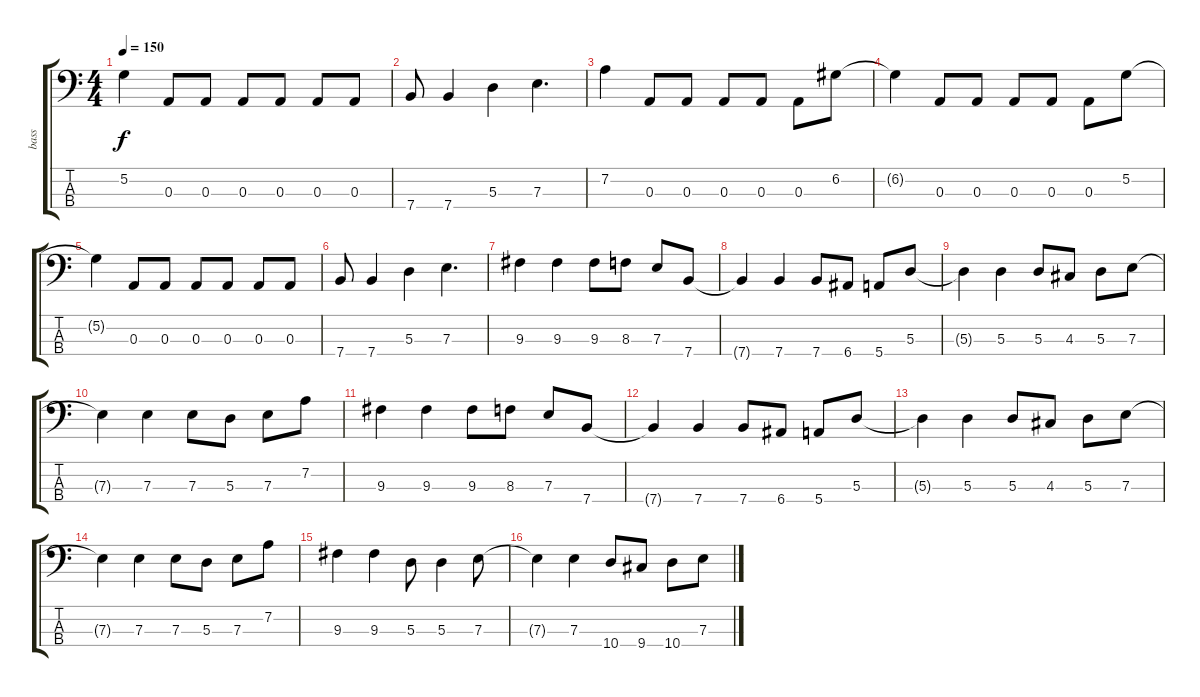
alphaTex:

\track ("bass" "bass") {instrument electricbassfinger}
\staff {score tabs}
\tuning (G2 D2 A1 E1) {hide}
\ts (4 4)
\tempo 150
\clef f4
\ks c
5.2{t}.4{dy f} 0.3.8 0.3.8 0.3.8 0.3.8 0.3.8 0.3.8 |
7.4.8 7.4.4 5.3.4 7.3.4{d} |
7.2.4 0.3.8 0.3.8 0.3.8 0.3.8 0.3.8 6.2.8 |
6.2{t}.4 0.3.8 0.3.8 0.3.8 0.3.8 0.3.8 5.2.8 |
5.2{t}.4 0.3.8 0.3.8 0.3.8 0.3.8 0.3.8 0.3.8 |
7.4.8 7.4.4 5.3.4 7.3.4{d} |
9.3.4 9.3.4 9.3.8 8.3.8 7.3.8 7.4.8 |
7.4{t}.4 7.4.4 7.4.8 6.4.8 5.4.8 5.3.8 |
5.3{t}.4 5.3.4 5.3.8 4.3.8 5.3.8 7.3.8 |
7.3{t}.4 7.3.4 7.3.8 5.3.8 7.3.8 7.2.8 |
9.3.4 9.3.4 9.3.8 8.3.8 7.3.8 7.4.8 |
7.4{t}.4 7.4.4 7.4.8 6.4.8 5.4.8 5.3.8 |
5.3{t}.4 5.3.4 5.3.8 4.3.8 5.3.8 7.3.8 |
7.3{t}.4 7.3.4 7.3.8 5.3.8 7.3.8 7.2.8 |
9.3.4 9.3.4 5.3.8 5.3.4 7.3.8 |
7.3{t}.4 7.3.4 10.4.8 9.4.8 10.4.8 7.3.8
